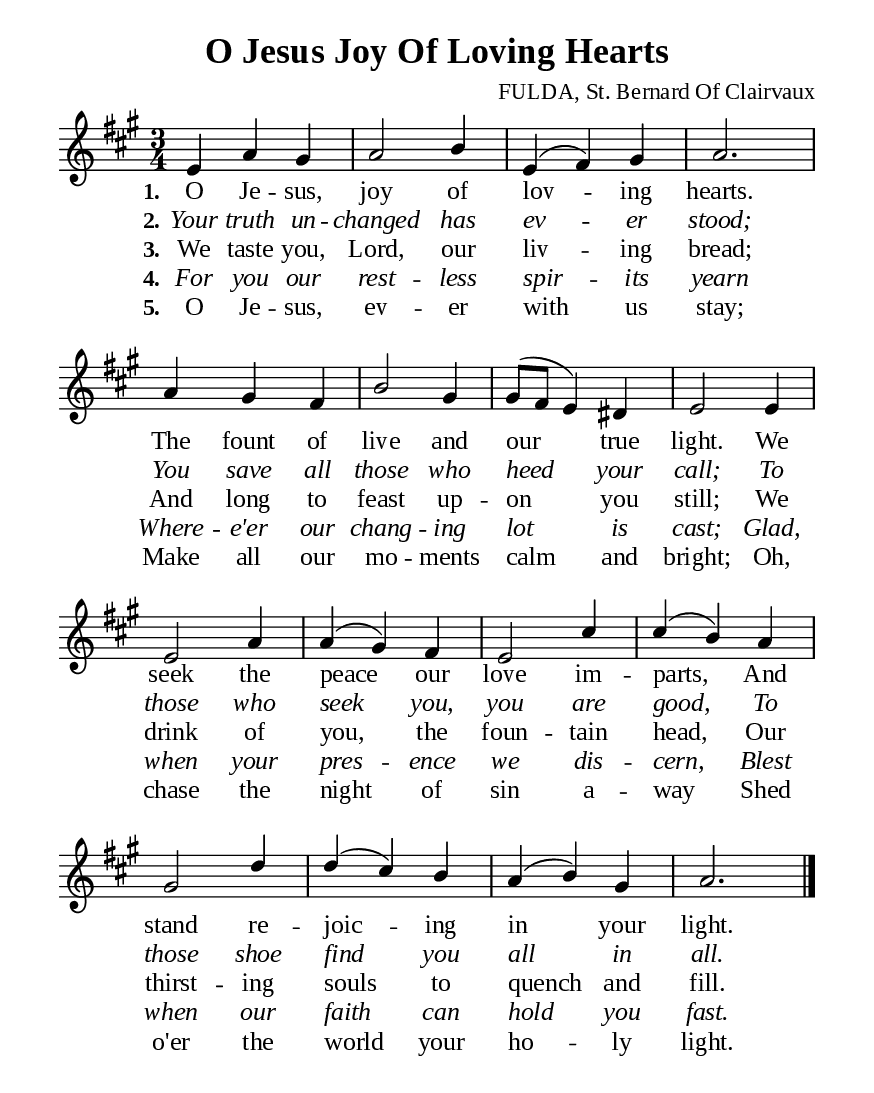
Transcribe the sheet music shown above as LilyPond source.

\version "2.18.2"

\header {
  title = "O Jesus Joy Of Loving Hearts"
  composer = "FULDA, St. Bernard Of Clairvaux"
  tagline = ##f
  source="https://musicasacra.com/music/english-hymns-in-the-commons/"
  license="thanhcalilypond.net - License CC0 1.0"
}

global= {
  \key a \major
  \time 3/4
  \override Score.BarNumber.break-visibility = ##(#f #f #f)
  \override Lyrics.LyricSpace.minimum-distance = #3.0
}

\paper {
  #(set-paper-size "a5")
  top-margin = 10\mm
  bottom-margin = 10\mm
  left-margin = 10\mm
  right-margin = 10\mm
  indent = #0
  #(define fonts
	 (make-pango-font-tree "Liberation Serif"
	 		       "Liberation Serif"
			       "Liberation Serif"
			       (/ 20 20)))
  system-system-spacing = #'((basic-distance . 3) (padding . 3))
}

printItalic = \with {
  \override LyricText.font-shape = #'italic
}

% Verse music
musicVerseSoprano = \relative c' {
  %{	01	%} e4 a gis |
  %{	02	%} a2 b4 |
  %{	03	%} e, (fis) gis |
  %{	04	%} a2. |
  %{	05	%} a4 gis fis |
  %{	06	%} b2 gis4 |
  %{	07	%} gis8 (fis e4) dis |
  %{	08	%} e2 e4 |
  %{	09	%} e2 a4 |
  %{	10	%} a (gis) fis |
  %{	11	%} e2 cis'4 |
  %{	12	%} cis (b) a |
  %{	13	%} gis2 d'4 |
  %{	14	%} d (cis) b |
  %{	15	%} a (b) gis |
  %{	16	%} a2. \bar "|."
}

% Verse lyrics
verseOne = \lyricmode {
  \set stanza = #"1."
  O Je -- sus, joy of lov -- ing hearts.
  The fount of live and our true light.
  We seek the peace our love im -- parts,
  And stand re -- joic -- ing in your light.
}

verseTwo = \lyricmode {
  \set stanza = #"2."
  Your truth un -- changed has ev -- er stood;
  You save all those who heed your call;
  To those who seek you, you are good,
  To those shoe find you all in all.
}

verseThree = \lyricmode {
  \set stanza = #"3."
  We taste you, Lord, our liv -- ing bread;
  And long to feast up -- on you still;
  We drink of you, the foun -- tain head,
  Our thirst -- ing souls to quench and fill.
}

verseFour = \lyricmode {
  \set stanza = #"4."
  For you our rest -- less spir -- its yearn
  Where -- e'er our chang -- ing lot is cast;
  Glad, when your pres -- ence we dis -- cern,
  Blest when our faith can hold you fast.
}

verseFive = \lyricmode {
  \set stanza = #"5."
  O Je -- sus, ev -- er with us stay;
  Make all our mo -- ments calm and bright;
  Oh, chase the night of sin a -- way
  Shed o'er the world your ho -- ly light.
}

% Layout
\score {
    \new ChoirStaff <<
      \new Staff <<
        \clef "treble"
        \new Voice = "sopranos" { \global \stemUp \slurUp \musicVerseSoprano }
      >>
      \new Lyrics \lyricsto sopranos \verseOne
      \new Lyrics \printItalic \lyricsto sopranos \verseTwo
      \new Lyrics \lyricsto sopranos \verseThree
      \new Lyrics \printItalic \lyricsto sopranos \verseFour
      \new Lyrics \lyricsto sopranos \verseFive
    >>
}
